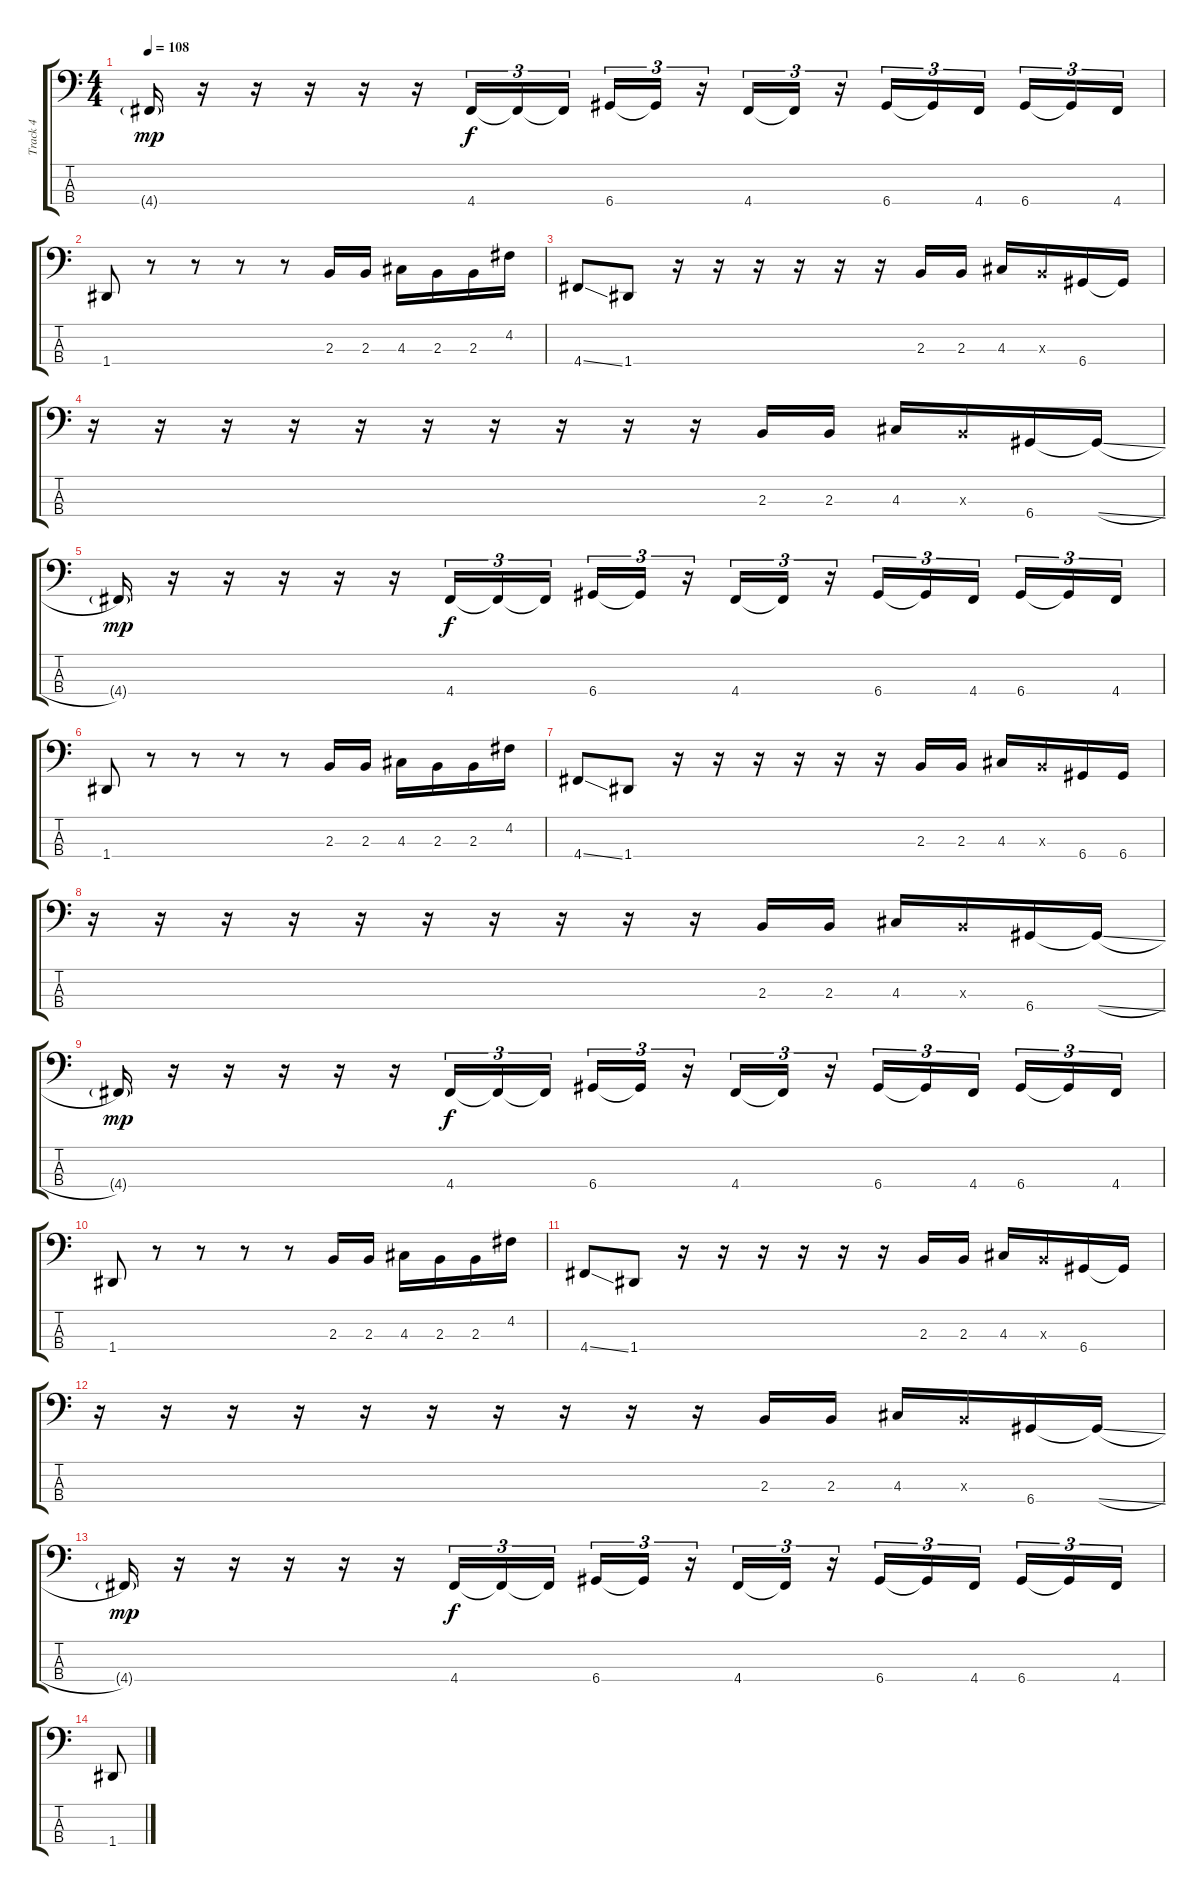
\track ("Track 4" "Track 4") {instrument electricbasspick}
\staff {score tabs}
\tuning (G2 D2 A1 D1) {hide}
\ts (4 4)
\tempo 108
\clef f4
\ks c
4.4{g}.16{dy mp} r.16 r.16 r.16 r.16 r.16 4.4.16{tu (3 2) dy f} 4.4{t}.16{tu (3 2)} 4.4{t}.16{tu (3 2)} 6.4.16{tu (3 2)} 6.4{t}.16{tu (3 2)} r.16{tu (3 2)} 4.4.16{tu (3 2)} 4.4{t}.16{tu (3 2)} r.16{tu (3 2)} 6.4.16{tu (3 2)} 6.4{t}.16{tu (3 2)} 4.4.16{tu (3 2) beam splitsecondary} 6.4.16{tu (3 2)} 6.4{t}.16{tu (3 2)} 4.4.16{tu (3 2)} |
1.4.8 r.8 r.8 r.8 r.8 2.3.16 2.3.16 4.3.16 2.3.16 2.3.16 4.2.16 |
4.4{ss}.8 1.4.8 r.16 r.16 r.16 r.16 r.16 r.16 2.3.16 2.3.16 4.3.16 2.3{x}.16 6.4.16 6.4{t}.16 |
r.16 r.16 r.16 r.16 r.16 r.16 r.16 r.16 r.16 r.16 2.3.16 2.3.16 4.3.16 2.3{x}.16 6.4.16 6.4{sl t}.16 |
4.4{g}.16{dy mp} r.16 r.16 r.16 r.16 r.16 4.4.16{tu (3 2) dy f} 4.4{t}.16{tu (3 2)} 4.4{t}.16{tu (3 2)} 6.4.16{tu (3 2)} 6.4{t}.16{tu (3 2)} r.16{tu (3 2)} 4.4.16{tu (3 2)} 4.4{t}.16{tu (3 2)} r.16{tu (3 2)} 6.4.16{tu (3 2)} 6.4{t}.16{tu (3 2)} 4.4.16{tu (3 2) beam splitsecondary} 6.4.16{tu (3 2)} 6.4{t}.16{tu (3 2)} 4.4.16{tu (3 2)} |
1.4.8 r.8 r.8 r.8 r.8 2.3.16 2.3.16 4.3.16 2.3.16 2.3.16 4.2.16 |
4.4{ss}.8 1.4.8 r.16 r.16 r.16 r.16 r.16 r.16 2.3.16 2.3.16 4.3.16 2.3{x}.16 6.4.16 6.4.16 |
r.16 r.16 r.16 r.16 r.16 r.16 r.16 r.16 r.16 r.16 2.3.16 2.3.16 4.3.16 2.3{x}.16 6.4.16 6.4{sl t}.16 |
4.4{g}.16{dy mp} r.16 r.16 r.16 r.16 r.16 4.4.16{tu (3 2) dy f} 4.4{t}.16{tu (3 2)} 4.4{t}.16{tu (3 2)} 6.4.16{tu (3 2)} 6.4{t}.16{tu (3 2)} r.16{tu (3 2)} 4.4.16{tu (3 2)} 4.4{t}.16{tu (3 2)} r.16{tu (3 2)} 6.4.16{tu (3 2)} 6.4{t}.16{tu (3 2)} 4.4.16{tu (3 2) beam splitsecondary} 6.4.16{tu (3 2)} 6.4{t}.16{tu (3 2)} 4.4.16{tu (3 2)} |
1.4.8 r.8 r.8 r.8 r.8 2.3.16 2.3.16 4.3.16 2.3.16 2.3.16 4.2.16 |
4.4{ss}.8 1.4.8 r.16 r.16 r.16 r.16 r.16 r.16 2.3.16 2.3.16 4.3.16 2.3{x}.16 6.4.16 6.4{t}.16 |
r.16 r.16 r.16 r.16 r.16 r.16 r.16 r.16 r.16 r.16 2.3.16 2.3.16 4.3.16 2.3{x}.16 6.4.16 6.4{sl t}.16 |
4.4{g}.16{dy mp} r.16 r.16 r.16 r.16 r.16 4.4.16{tu (3 2) dy f} 4.4{t}.16{tu (3 2)} 4.4{t}.16{tu (3 2)} 6.4.16{tu (3 2)} 6.4{t}.16{tu (3 2)} r.16{tu (3 2)} 4.4.16{tu (3 2)} 4.4{t}.16{tu (3 2)} r.16{tu (3 2)} 6.4.16{tu (3 2)} 6.4{t}.16{tu (3 2)} 4.4.16{tu (3 2) beam splitsecondary} 6.4.16{tu (3 2)} 6.4{t}.16{tu (3 2)} 4.4.16{tu (3 2)} |
1.4.8
